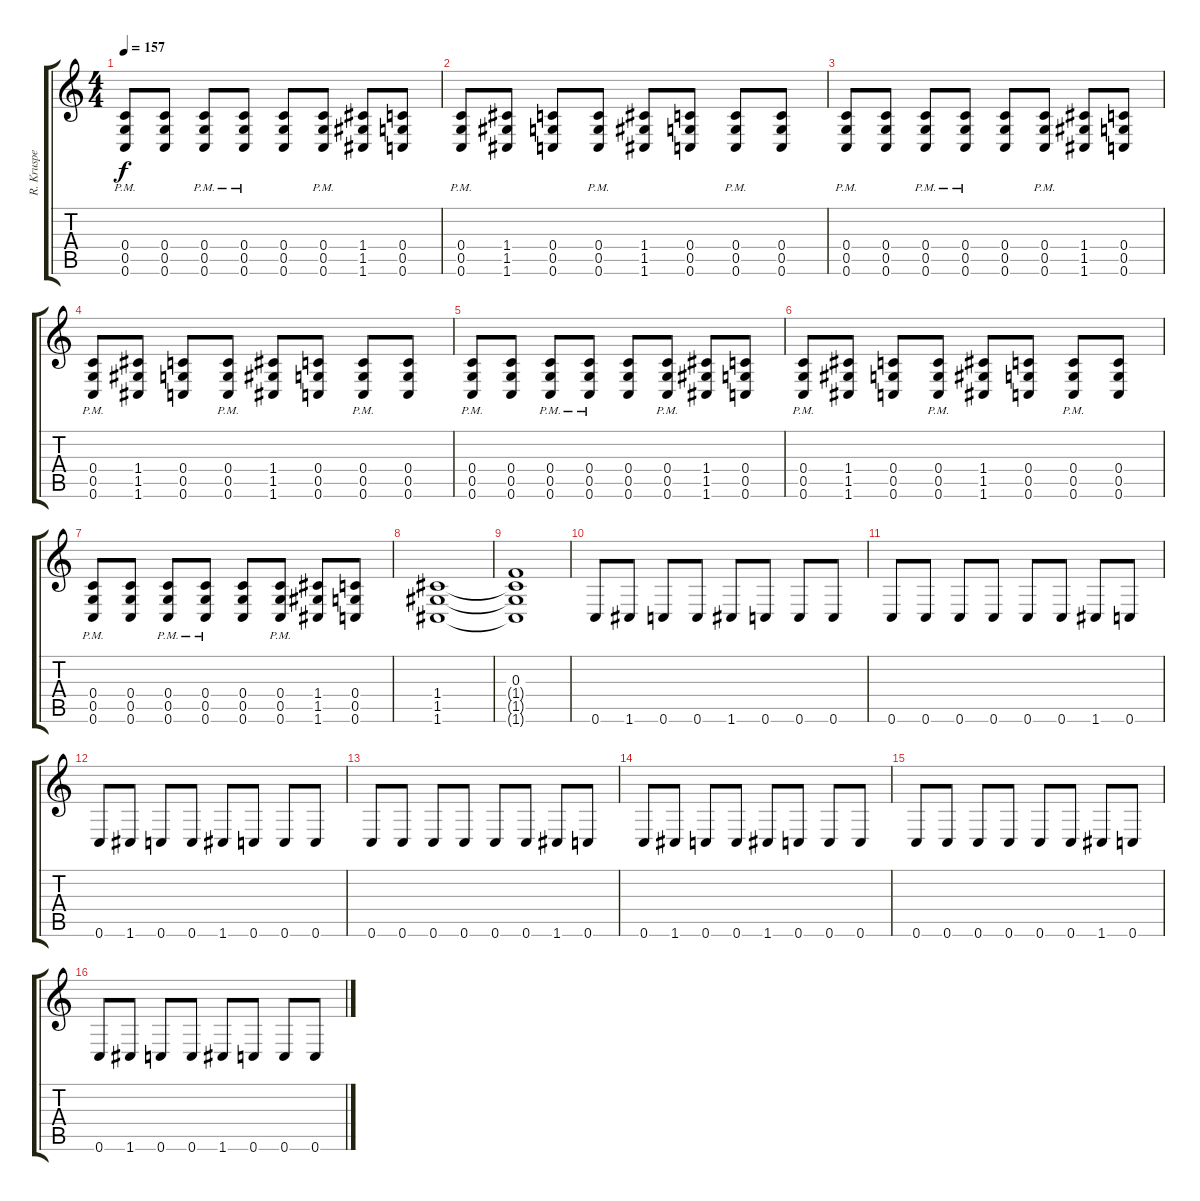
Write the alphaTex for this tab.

\track ("R. Kruspe" "R. Kruspe") {instrument distortionguitar}
\staff {score tabs}
\tuning (D4 A3 F3 C3 G2 C2) {hide}
\ts (4 4)
\tempo 157
\clef g2
\ks c
(0.4{pm} 0.5{pm} 0.6{pm}).8{dy f} (0.4 0.5 0.6).8 (0.4{pm} 0.5{pm} 0.6{pm}).8 (0.4{pm} 0.5{pm} 0.6{pm}).8 (0.4 0.5 0.6).8 (0.4{pm} 0.5{pm} 0.6{pm}).8 (1.4 1.5 1.6).8 (0.4 0.5 0.6).8 |
(0.4{pm} 0.5{pm} 0.6{pm}).8 (1.4 1.5 1.6).8 (0.4 0.5 0.6).8 (0.4{pm} 0.5{pm} 0.6{pm}).8 (1.4 1.5 1.6).8 (0.4 0.5 0.6).8 (0.4{pm} 0.5{pm} 0.6{pm}).8 (0.4 0.5 0.6).8 |
(0.4{pm} 0.5{pm} 0.6{pm}).8 (0.4 0.5 0.6).8 (0.4{pm} 0.5{pm} 0.6{pm}).8 (0.4{pm} 0.5{pm} 0.6{pm}).8 (0.4 0.5 0.6).8 (0.4{pm} 0.5{pm} 0.6{pm}).8 (1.4 1.5 1.6).8 (0.4 0.5 0.6).8 |
(0.4{pm} 0.5{pm} 0.6{pm}).8 (1.4 1.5 1.6).8 (0.4 0.5 0.6).8 (0.4{pm} 0.5{pm} 0.6{pm}).8 (1.4 1.5 1.6).8 (0.4 0.5 0.6).8 (0.4{pm} 0.5{pm} 0.6{pm}).8 (0.4 0.5 0.6).8 |
(0.4{pm} 0.5{pm} 0.6{pm}).8 (0.4 0.5 0.6).8 (0.4{pm} 0.5{pm} 0.6{pm}).8 (0.4{pm} 0.5{pm} 0.6{pm}).8 (0.4 0.5 0.6).8 (0.4{pm} 0.5{pm} 0.6{pm}).8 (1.4 1.5 1.6).8 (0.4 0.5 0.6).8 |
(0.4{pm} 0.5{pm} 0.6{pm}).8 (1.4 1.5 1.6).8 (0.4 0.5 0.6).8 (0.4{pm} 0.5{pm} 0.6{pm}).8 (1.4 1.5 1.6).8 (0.4 0.5 0.6).8 (0.4{pm} 0.5{pm} 0.6{pm}).8 (0.4 0.5 0.6).8 |
(0.4{pm} 0.5{pm} 0.6{pm}).8 (0.4 0.5 0.6).8 (0.4{pm} 0.5{pm} 0.6{pm}).8 (0.4{pm} 0.5{pm} 0.6{pm}).8 (0.4 0.5 0.6).8 (0.4{pm} 0.5{pm} 0.6{pm}).8 (1.4 1.5 1.6).8 (0.4 0.5 0.6).8 |
(1.4 1.5 1.6).1 |
(0.3 1.4{t} 1.5{t} 1.6{t}).1 |
0.6.8{instrument distortionguitar} 1.6.8 0.6.8 0.6.8 1.6.8 0.6.8 0.6.8 0.6.8 |
0.6.8 0.6.8 0.6.8 0.6.8 0.6.8 0.6.8 1.6.8 0.6.8 |
0.6.8 1.6.8 0.6.8 0.6.8 1.6.8 0.6.8 0.6.8 0.6.8 |
0.6.8 0.6.8 0.6.8 0.6.8 0.6.8 0.6.8 1.6.8 0.6.8 |
0.6.8 1.6.8 0.6.8 0.6.8 1.6.8 0.6.8 0.6.8 0.6.8 |
0.6.8 0.6.8 0.6.8 0.6.8 0.6.8 0.6.8 1.6.8 0.6.8 |
0.6.8 1.6.8 0.6.8 0.6.8 1.6.8 0.6.8 0.6.8 0.6.8
